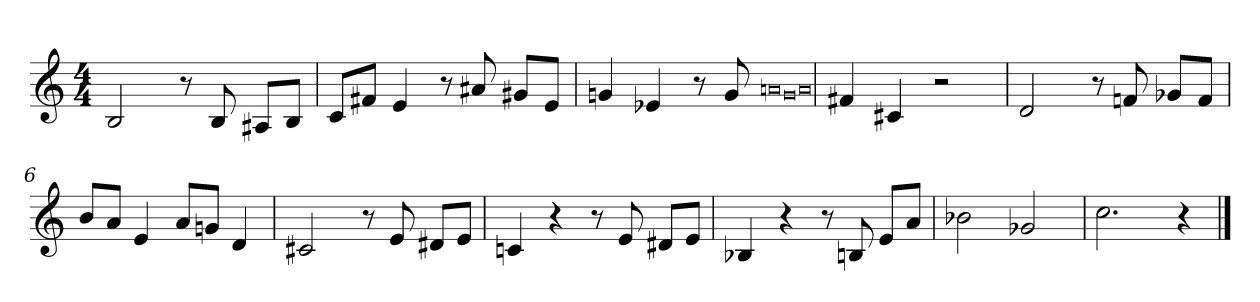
**kern
*part1
*staff1
*clefG2
*k[]
*C:
*M4/4
=1
2B/
8r
8B/
8A#X/L
8B/J
=2
8c/L
8f#X/J
4e/
8r
8a#X/
8g#X/L
8e/J
=3
4gn/
4e-X/
8r
8g/
0qan/
0qg/
0qa/
=4
4f#X/
4c#X/
2r
=5
2d/
8r
8fn/
8g-X/L
8f/J
=6
8b/L
8a/J
4e/
8a/L
8gn/J
4d/
=7
2c#X/
8r
8e/
8d#X/L
8e/J
=8
4cn/
4r
8r
8e/
8d#X/L
8e/J
=9
4B-X/
4r
8r
8Bn/
8e/L
8a/J
=10
2b-X\
2g-X/
=11
2.cc\
4r
==
*-
